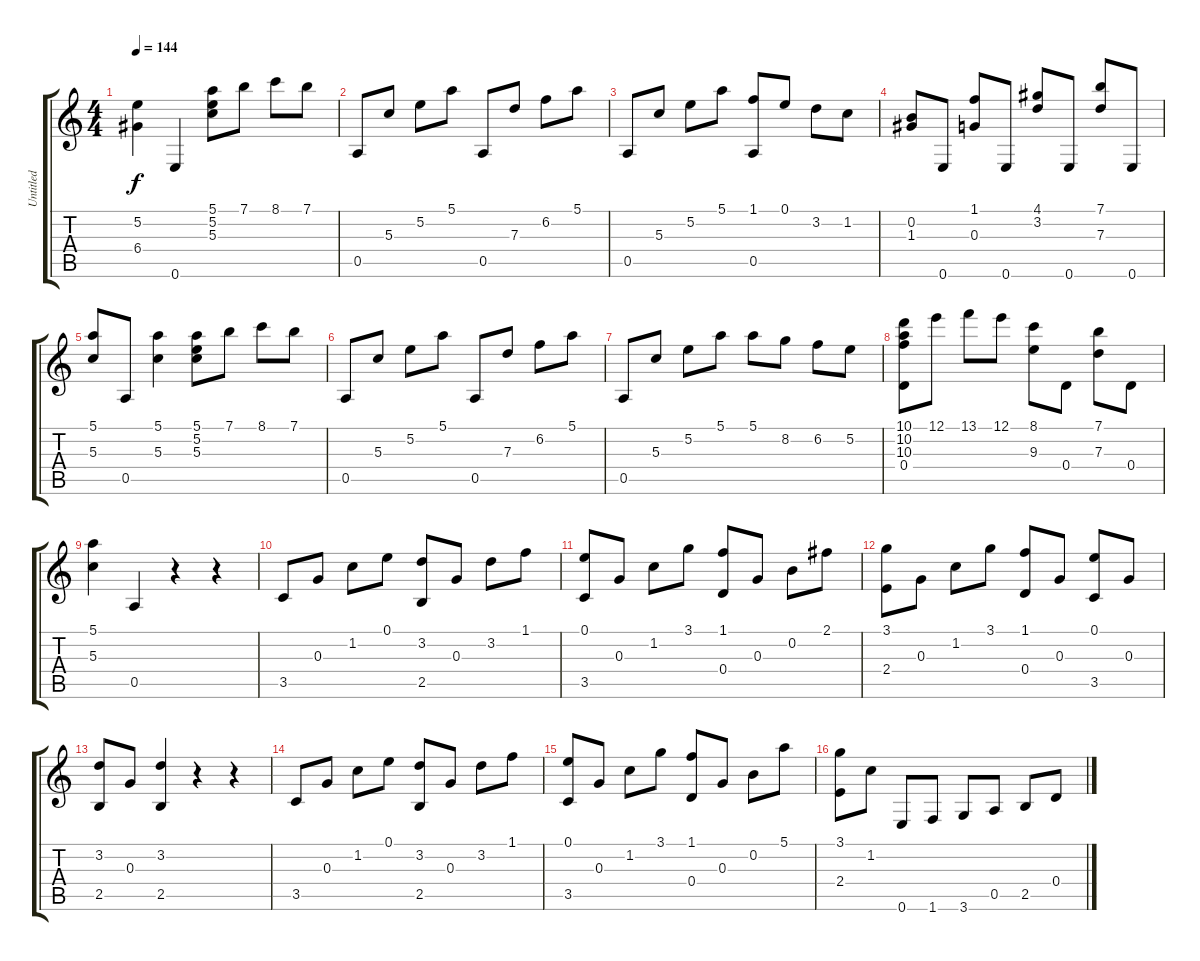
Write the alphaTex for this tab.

\track ("Untitled" "Untitled") {instrument acousticguitarnylon}
\staff {score tabs}
\tuning (E4 B3 G3 D3 A2 E2) {hide}
\ts (4 4)
\tempo 144
\clef g2
\ks c
(5.2 6.4).4{dy f} 0.6.4 (5.1 5.2 5.3).8 7.1.8 8.1.8 7.1.8 |
0.5.8 5.3.8 5.2.8 5.1.8 0.5.8 7.3.8 6.2.8 5.1.8 |
0.5.8 5.3.8 5.2.8 5.1.8 (1.1 0.5).8 0.1.8 3.2.8 1.2.8 |
(0.2 1.3).8 0.6.8 (1.1 0.3).8 0.6.8 (4.1 3.2).8 0.6.8 (7.1 7.3).8 0.6.8 |
(5.1 5.3).8 0.5.8 (5.1 5.3).4 (5.1 5.2 5.3).8 7.1.8 8.1.8 7.1.8 |
0.5.8 5.3.8 5.2.8 5.1.8 0.5.8 7.3.8 6.2.8 5.1.8 |
0.5.8 5.3.8 5.2.8 5.1.8 5.1.8 8.2.8 6.2.8 5.2.8 |
(10.1 10.2 10.3 0.4).8 12.1.8 13.1.8 12.1.8 (8.1 9.3).8 0.4.8 (7.1 7.3).8 0.4.8 |
(5.1 5.3).4 0.5.4 r.4 r.4 |
3.5.8 0.3.8 1.2.8 0.1.8 (3.2 2.5).8 0.3.8 3.2.8 1.1.8 |
(0.1 3.5).8 0.3.8 1.2.8 3.1.8 (1.1 0.4).8 0.3.8 0.2.8 2.1.8 |
(3.1 2.4).8 0.3.8 1.2.8 3.1.8 (1.1 0.4).8 0.3.8 (0.1 3.5).8 0.3.8 |
(3.2 2.5).8 0.3.8 (3.2 2.5).4 r.4 r.4 |
3.5.8 0.3.8 1.2.8 0.1.8 (3.2 2.5).8 0.3.8 3.2.8 1.1.8 |
(0.1 3.5).8 0.3.8 1.2.8 3.1.8 (1.1 0.4).8 0.3.8 0.2.8 5.1.8 |
(3.1 2.4).8 1.2.8 0.6.8 1.6.8 3.6.8 0.5.8 2.5.8 0.4.8
